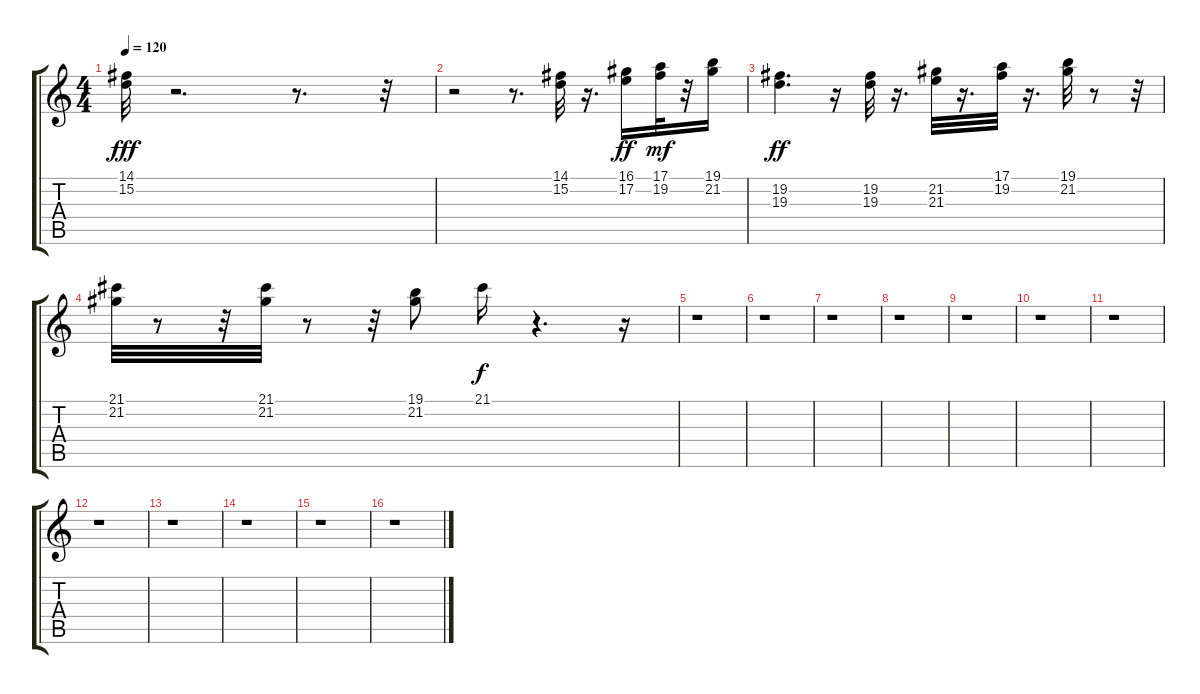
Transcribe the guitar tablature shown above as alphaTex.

\track "" {instrument trumpet}
\staff {score tabs}
\tuning (E4 B3 G3 D3 A2 E2) {hide}
\ts (4 4)
\tempo 120
\clef g2
\ks c
(14.1 15.2).32{dy fff} r.2{d} r.8{d} r.32 |
r.2 r.8{d} (14.1 15.2).32 r.16{d} (16.1 17.2).16{dy ff} (17.1 19.2).32{dy mf} r.32 (19.1 21.2).16 |
(19.2 19.3).4{d dy ff} r.16 (19.2 19.3).32 r.16{d} (21.2 21.3).32 r.16{d} (17.1 19.2).32 r.16{d} (19.1 21.2).32 r.8 r.32 |
(21.1 21.2).32 r.8 r.32 (21.1 21.2).32 r.8 r.32 (19.1 21.2).8 21.1.16{dy f} r.4{d} r.16 |
r.1 |
r.1 |
r.1 |
r.1 |
r.1 |
r.1 |
r.1 |
r.1 |
r.1 |
r.1 |
r.1 |
r.1
